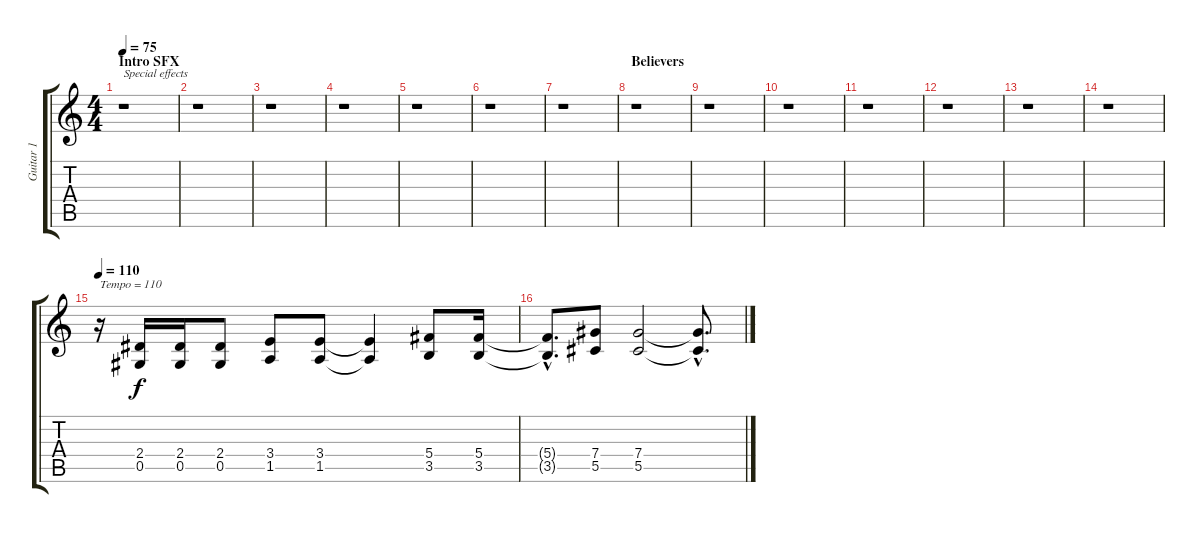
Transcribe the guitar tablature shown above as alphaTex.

\track ("Guitar 1" "Guitar 1") {instrument distortionguitar}
\staff {score tabs}
\tuning (Eb4 Bb3 Gb3 Db3 Ab2 Db2) {hide}
\ts (4 4)
\section ("" "Intro SFX")
\tempo 75
\tempo 55
\tempo 75
\clef g2
\ks c
r.1{txt "Special effects" dy f instrument distortionguitar} |
r.1 |
r.1 |
r.1 |
r.1 |
r.1 |
r.1 |
\section ("" "Believers")
r.1 |
r.1 |
r.1 |
r.1 |
r.1 |
r.1 |
r.1 |
\tempo 110
r.16{txt "Tempo = 110"} (2.4 0.5).16 (2.4 0.5).16 (2.4 0.5).8 (3.4 1.5).8 (3.4 1.5).8 (3.4{t} 1.5{t}).4 (5.4 3.5).8 (5.4 3.5).16 |
(5.4{hac t} 3.5{hac t}).8{d} (7.4 5.5).8 (7.4 5.5).2 (7.4{hac t} 5.5{hac t}).8{d}
